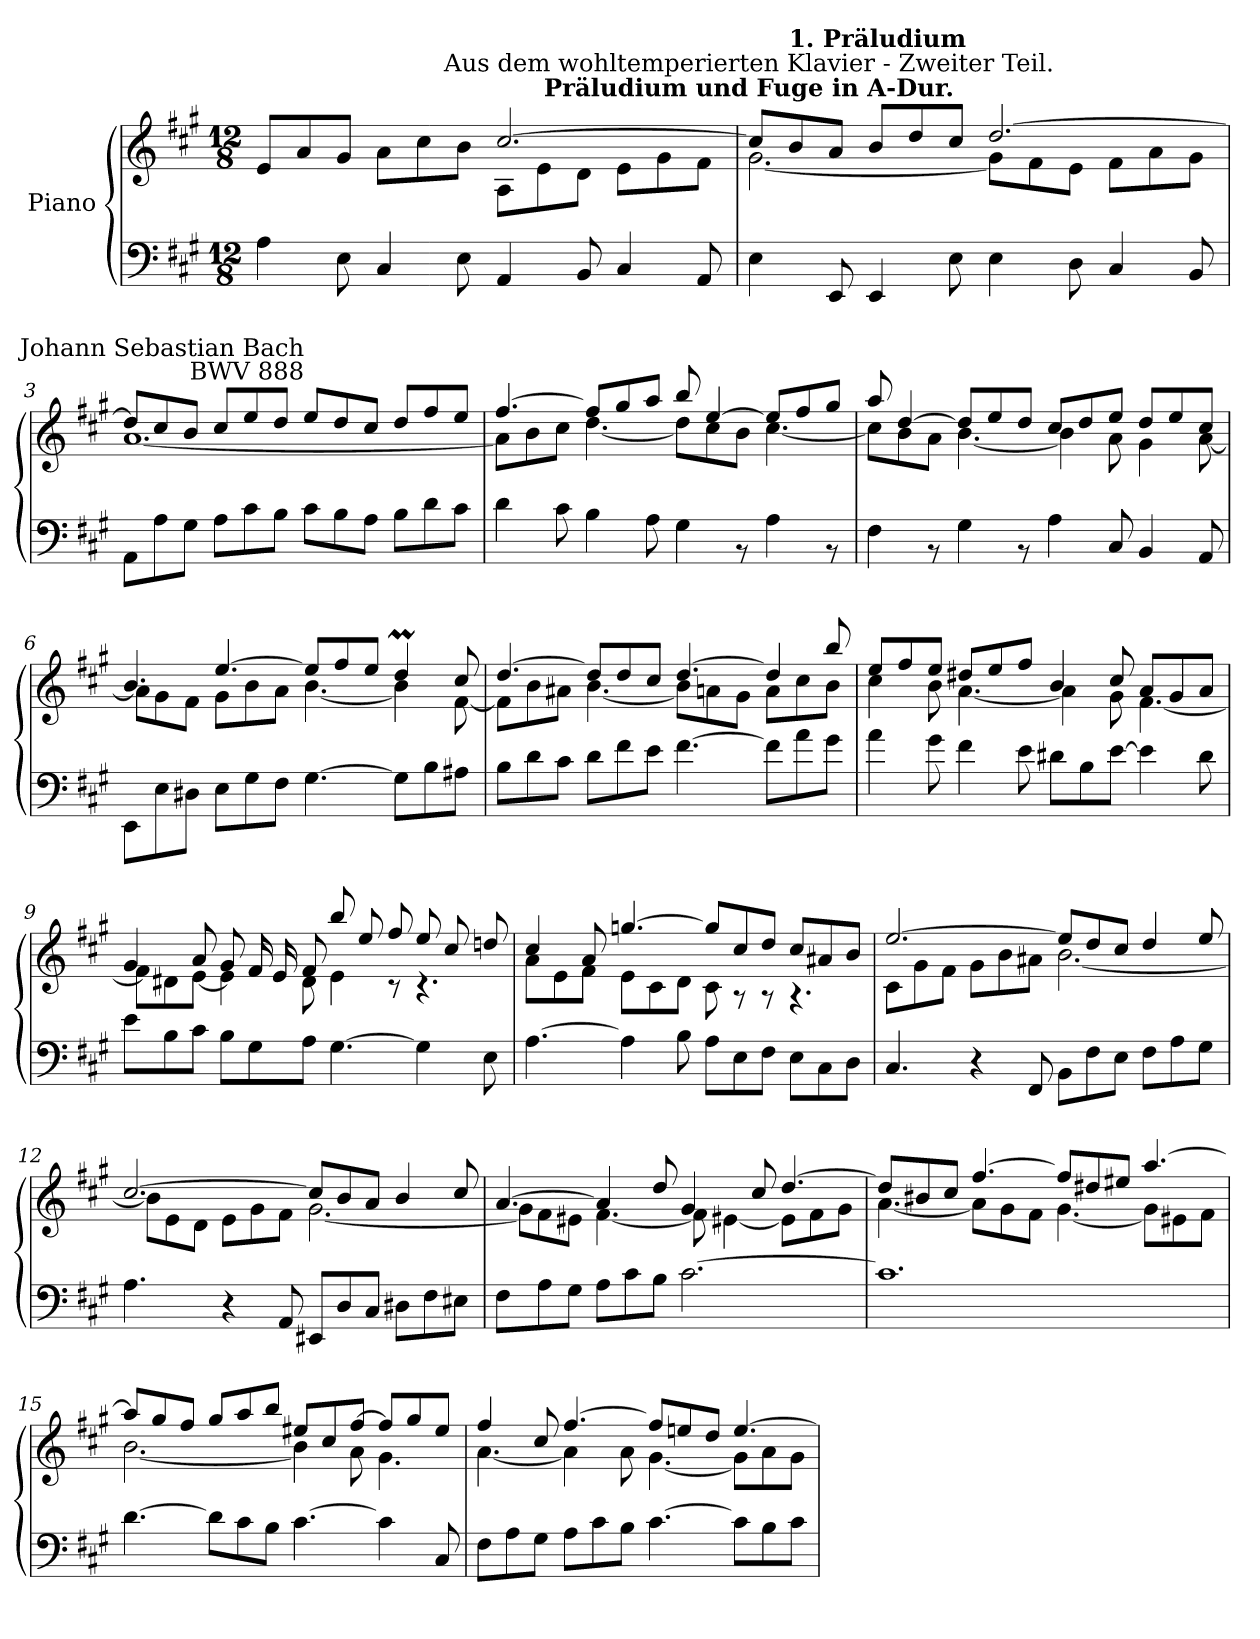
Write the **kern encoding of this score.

**kern	**kern
*part1	*part1
*staff2	*staff1
*I"Piano	*
*clefF4	*clefG2
*k[f#c#g#]	*k[f#c#g#]
*A:	*A:
*M12/8	*M12/8
=1	=1
*^	*^
1.ryy	4A\	8eL	2.ryy
.	.	8a	.
.	8E\	8g#J	.
.	4C#/	8aL	.
.	.	8cc#	.
.	8E\	8bJ	.
.	4AA/	[2.cc#/	8AL
.	.	.	8e
.	8BB/	.	8dJ
.	4C#/	.	8e\L
.	.	.	8g#\
.	8AA/	.	8f#\J
=2	=2	=2	=2
!	!	!LO:TX:a:B:cj:t=Präludium und Fuge in A-Dur.	!
!	!	!LO:TX:a:cj:t=Aus dem wohltemperierten Klavier - Zweiter Teil.	!
1.ryy	4E\	8cc#/L]	[2.g#\
!	!	!LO:TX:a:B:t=1. Präludium	!
.	.	8b/	.
.	8EE/	8a/J	.
.	4EE/	8b/L	.
.	.	8dd/	.
.	8E\	8cc#/J	.
.	4E\	[2.dd/	8g#L]
.	.	.	8f#
.	8D\	.	8eJ
.	4C#/	.	8f#L
.	.	.	8a
.	8BB/	.	8g#J
=3	=3	=3	=3
1.ryy	8AAL	8ddL]	[1.a\
.	8A	8cc#	.
.	8G#J	8bJ	.
.	8A\L	8cc#/L	.
.	8c#\	8ee/	.
.	8B\J	8dd/J	.
!	!	!LO:TX:a:rj:t=Johann Sebastian Bach\nBWV 888	!
.	8c#\L	8ee/L	.
.	8B\	8dd/	.
.	8A\J	8cc#/J	.
.	8B\L	8ddL	.
.	8d\	8ff#	.
.	8c#\J	8eeJ	.
!!LO:LB:g=z	!!
=4	=4	=4	=4
1.ryy	4d\	[4.ff#/	8aL]
.	.	.	8b
.	8c#\	.	8cc#J
.	4B\	8ff#/L]	[4.dd\
.	.	8gg#/	.
.	8A\	8aa/J	.
.	4G#\	8bb/	8ddL]
.	.	[4ee/	8cc#
.	8r	.	8bJ
.	4A\	8eeL]	[4.cc#\
.	.	8ff#	.
.	8r	8gg#J	.
=5	=5	=5	=5
1.ryy	4F#\	8aa/	8cc#\L]
.	.	[4dd/	8b\
.	8r	.	8a\J
.	4G#\	8dd/L]	[4.b\
.	.	8ee/	.
.	8r	8dd/J	.
.	4A\	8cc#L	4b\]
.	.	8dd	.
.	8C#/	8eeJ	8a\
.	4BB/	8dd/L	4g#\
.	.	8ee/	.
.	8AA/	8cc#/J	[8a\
=6	=6	=6	=6
8EE\L	8EE\Lyy	4.b/	8a\L]
8E\	8E\yy	.	8g#\
8D#X\J	8D#X\Jyy	.	8f#\J
8E\L	8E\Lyy	[4.ee/	8g#\L
8G#\	8G#\yy	.	8b\
8F#\J	8F#\Jyy	.	8a\J
[4.G#\	[4.G#\yy	8eeL]	[4.b\
.	.	8ff#	.
.	.	8eeJ	.
8G#\L]	8G#\Lyy]	4ddM/	4b\]
8B\	8B\yy	.	.
8A#X\J	8A#X\Jyy	8cc#/	[8f#\
*v	*v	*	*
!!LO:LB:g=z	!!
=7	=7	=7
8BL	[4.dd/	8f#L]
8d	.	8b
8c#J	.	8a#XJ
8dL	8ddL]	[4.b\
8f#	8dd	.
8eJ	8cc#J	.
[4.f#	[4.dd/	8bL]
.	.	8an
.	.	8g#J
8f#L]	4dd/]	8aL
8a	.	8cc#
8g#J	8bb/	8bJ
=8	=8	=8
4a	8eeL	4cc#\
.	8ff#	.
8g#	8eeJ	8b\
4f#	8dd#XL	[4.a\
.	8ee	.
8e	8ff#J	.
8d#XL	4b/	4a\]
8B	.	.
[8eJ	8cc#/	8g#\
4e]	8a/L	[4.f#\
.	8g#/	.
8d#	8a/J	.
=9	=9	=9
8eL	4g#/	8f#L]
8B	.	8d#X
8c#J	8a/	[8eJ
8BL	8g#L	4e\]
8G#	16f#L	.
.	16e	.
8AJ	8f#J	8d#\
[4.G#	8bbL	4e\
.	8ee	.
.	8ff#J	8r
4G#]	8ee/L	4.r
.	8cc#/	.
8E	8ddn/J	.
!!LO:LB:g=z	!!
=10	=10	=10
[4.A	4cc#/	8aL
.	.	8e
.	8a/	8f#J
4A]	[4.ggn/	8e\L
.	.	8c#\
8B	.	8d\J
8AL	8ggL]	8c#\
8E	8cc#	8r
8F#J	8ddJ	8r
8EL	8cc#/L	4.r
8C#	8a#X/	.
8DJ	8b/J	.
=11	=11	=11
4.C#	[2.ee/	8c#L
.	.	8g#
.	.	8f#J
4r	.	8g#\L
.	.	8b\
8FF#/	.	8a#X\J
8BBL	8ee/L]	[2.b\
8F#	8dd/	.
8EJ	8cc#/J	.
8F#L	4dd/	.
8A	.	.
8G#J	8ee/	.
=12	=12	=12
4.A	[2.cc#/	8b\L]
.	.	8e\
.	.	8d\J
4r	.	8eL
.	.	8g#
8AA/	.	8f#J
8EE#X/L	8cc#/L]	[2.g#\
8D/	8b/	.
8C#/J	8a/J	.
8D#XL	4b	.
8F#	.	.
8E#XJ	8cc#/	.
!!LO:LB:g=z	!!
=13	=13	=13
8F#L	[4.a/	8g#\L]
8A	.	8f#\
8G#J	.	8e#X\J
8AL	4a/]	[4.f#\
8c#	.	.
8BJ	8dd/	.
[2.c#	4g#/	8f#\]
.	.	[4e#X\
.	8cc#/	.
.	[4.dd/	8e#\L]
.	.	8f#\
.	.	8g#\J
=14	=14	=14
1.c#]	8ddL]	[4.a\
.	8b#X	.
.	8cc#J	.
.	[4.ff#/	8a\L]
.	.	8g#\
.	.	8f#\J
.	8ff#L]	[4.g#\
.	8dd#X	.
.	8ee#XJ	.
.	[4.aa/	8g#\L]
.	.	8e#X\
.	.	8f#\J
=15	=15	=15
[4.d	8aa/L]	[2.b\
.	8gg#/	.
.	8ff#/J	.
8dL]	8gg#L	.
8c#	8aa	.
8BJ	8bbJ	.
[4.c#	8ee#X/L	4b\]
.	8cc#/	.
.	[8ff#/J	8a\
4c#]	8ff#/L]	4.g#\
.	8gg#/	.
8C#	8ee#/J	.
!!LO:LB:g=z	!!
=16	=16	=16
8F#\L	4ff#/	[4.a\
8A\	.	.
8G#\J	8cc#/	.
8A\L	[4.ff#/	4a\]
8c#\	.	.
8B\J	.	8a\
[4.c#\	8ff#L]	[4.g#\
.	8een	.
.	8ddJ	.
8c#\L]	[4.ee/	8g#L]
8B\	.	8a
8c#\J	.	8g#J
*	*v	*v
=	=
*-	*-
